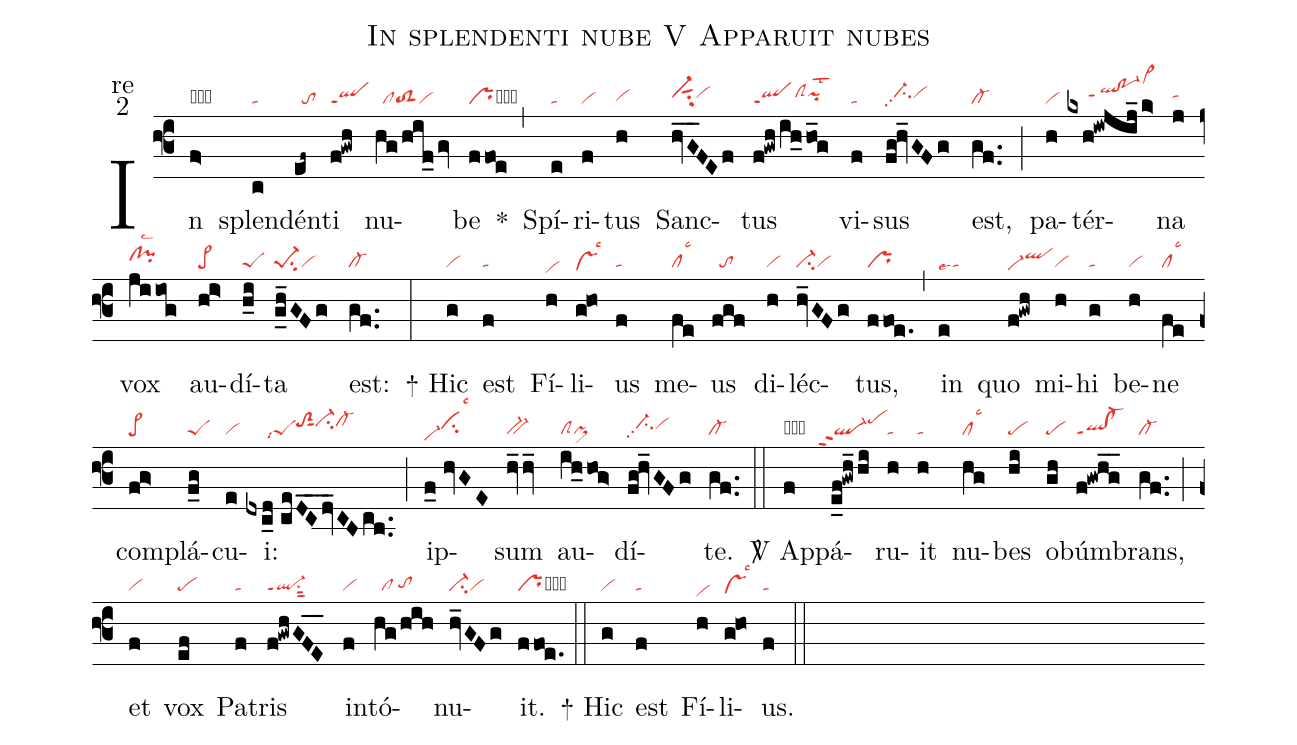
name:In splendenti nube V Apparuit nubes;
office-part:re;
mode:2;
nabc-lines:1;
%%
(f3) In(f>|obvi->lsal3) splen(c|ta)dén(ef~|//to)ti(f!gwh|qlppt1) nu(hg/hif_/gv|//cltoS2vi)be(ffoe|prcb) <sp>*</sp>(,) Spí(e|ta)ri(f|vi)tus(h|vihg) Sanc(hvG__FEf|vi-hhsut1su2vihh)tus(f!gwh/ih_ho_g|qlppt1clShhpihhlst2) vi(f|ta)sus(fg!hv_GFg|//ci-hhpp2vihh) est,(gf..|cl-) (;) pa(h|vi)tér(kxh!iwjij_/k>|/////qlhh!po-1hhppt1vi>hm)na(j|tahh) vox(jiiog|clhh!pihhlsc2) au(hi>|pe>)dí(h_i|peS)ta(g_h_GFg|pe-1su2vi) est:(gf..|cl-) (:)
<sp>+</sp> Hic(g|vi) est(f|ta) Fí(h|vihd)li(g@ho|vshelsc3)us(f|ta) me(fe|cllsc3)us(fgf|//to) di(h|vi)léc(hv_GFg|ci-vi)tus,(ffoe.|pr) (,) in(e|talse7) quo(f!gwh|vi-heqlhi) mi(h|vi)hi(g|ta) be(h|vi)ne(fe|cllsc3) com(fg>|pe>)plá(f_g|peS)cu(e|vi)i:(dxc_d//ceDC__dv_CBcb..|/////peSlsi7toS2hisut1ci-hicl-hi) (;) ip(f_0//hvGE|vi-hdcihhlsc3)sum(hv_hv_|bv-) au(ih_hog>|clSpi>)dí(fg!hv_GFg|//ci-hhpp2vihh)te.(gf..|cl-) (::)

<sp>V/</sp> Ap(f|obvi)pá(e_f!gwh_hi|```ql-ppt2pehj)ru(h|ta)it(h|ta) nu(hg|cllsc3)bes(hi|pe) ob(gh|pe)úm(f!gwh_g_|ql!cl-ppt1)brans,(gf..|cl-) (;) et(f|vi) vox(ef|pe) Pa(f|ta)tris(f!gwhGF_E_|ql-ppt1su1sut2) in(f|vi)tó(hg/hih|//cl/tohg)nu(hv_GFg|ci-vi)it.(ffoe.|prcb) (::)

<sp>+</sp> Hic(g|vi) est(f|ta) Fí(h|vihd)li(g!ho|vshelsc3)us.(f|ta) (::)
